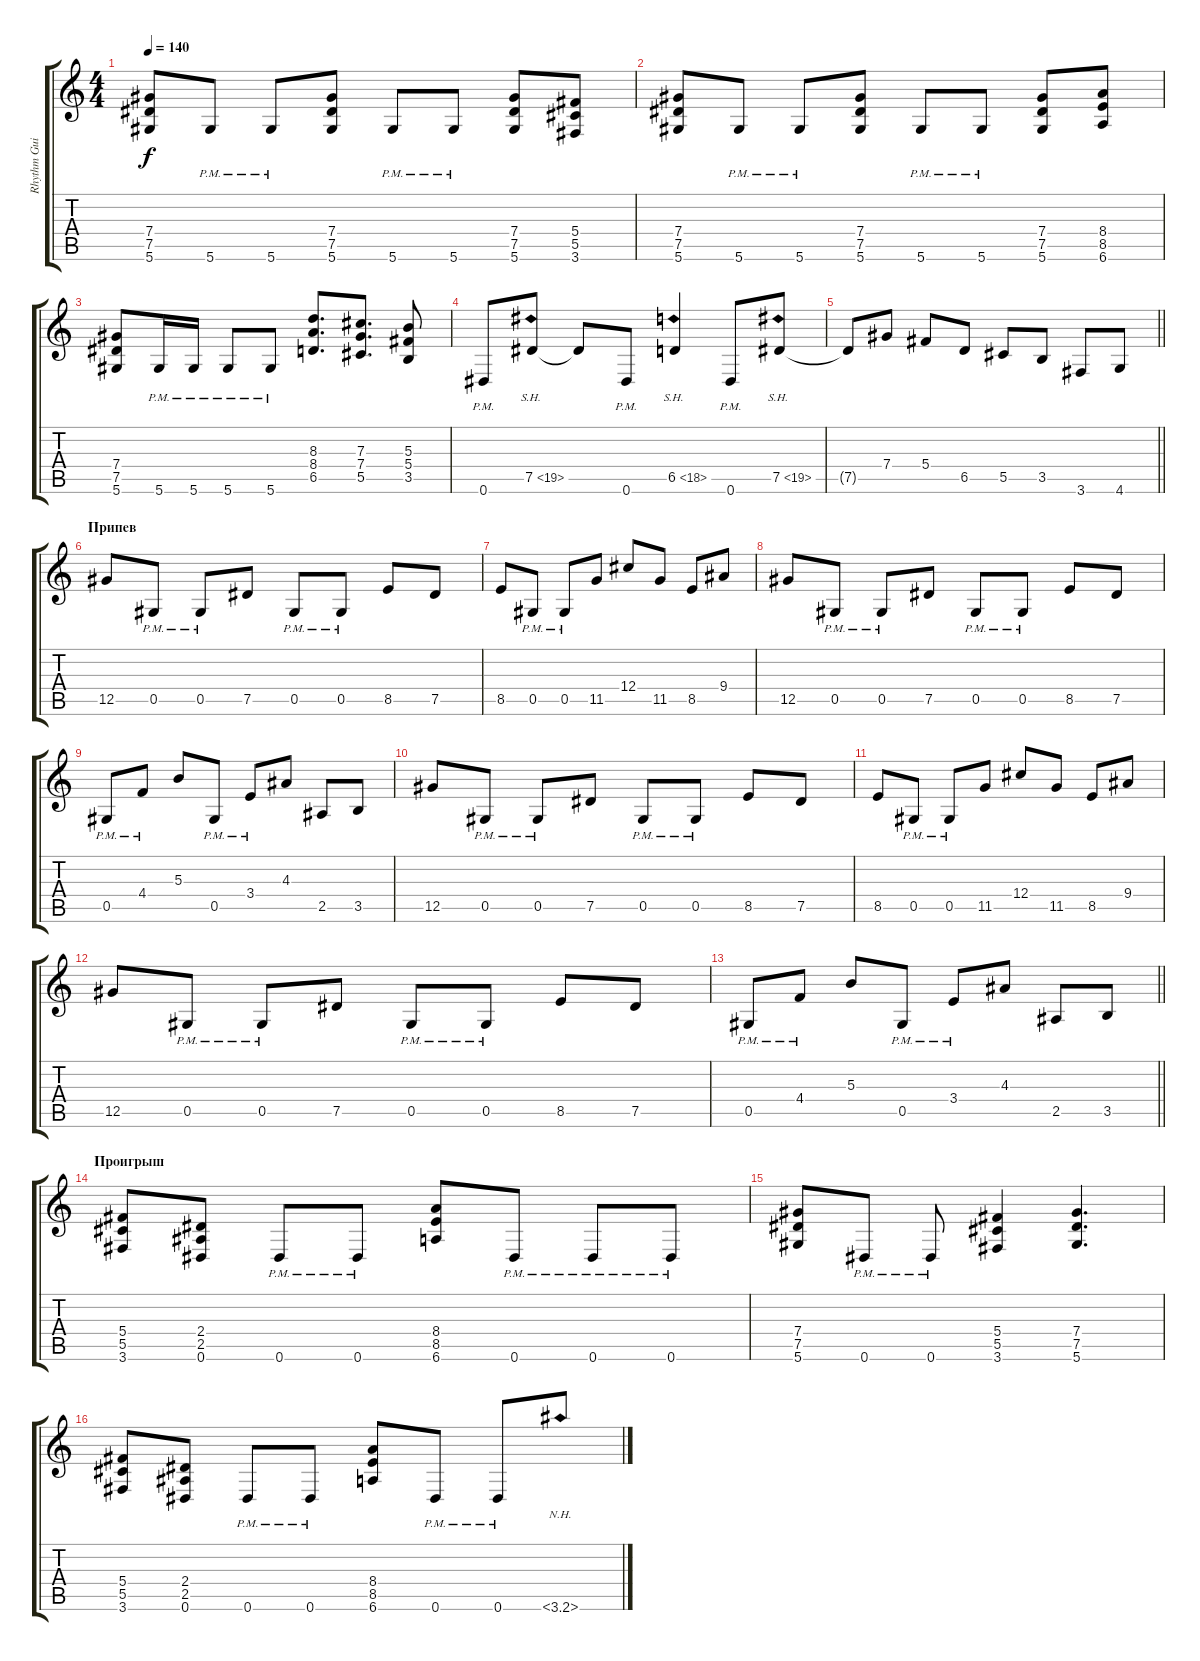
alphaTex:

\track ("Rhythm Guitar Right" "Rhythm Gui") {instrument distortionguitar}
\staff {score tabs}
\tuning (Eb4 Bb3 Gb3 Db3 Ab2 Eb2) {hide}
\ts (4 4)
\tempo 140
\clef g2
\ks c
(7.4 7.5 5.6).8{dy f} 5.6{pm}.8 5.6{pm}.8 (7.4 7.5 5.6).8 5.6{pm}.8 5.6{pm}.8 (7.4 7.5 5.6).8 (5.4 5.5 3.6).8 |
(7.4 7.5 5.6).8 5.6{pm}.8 5.6{pm}.8 (7.4 7.5 5.6).8 5.6{pm}.8 5.6{pm}.8 (7.4 7.5 5.6).8 (8.4 8.5 6.6).8 |
(7.4 7.5 5.6).8 5.6{pm}.16 5.6{pm}.16 5.6{pm}.8 5.6{pm}.8 (8.3 8.4 6.5).8{d} (7.3 7.4 5.5).8{d} (5.3 5.4 3.5).8 |
0.6{pm}.8 7.5{sh 12}.8 7.5{t}.8 0.6{pm}.8 6.5{sh 12}.4 0.6{pm}.8 7.5{sh 12}.8 |
\barLineRight lightlight
7.5{t}.8 7.4.8 5.4.8 6.5.8 5.5.8 3.5.8 3.6.8 4.6.8 |
\section ("" "Припев")
12.5.8 0.5{pm}.8 0.5{pm}.8 7.5.8 0.5{pm}.8 0.5{pm}.8 8.5.8 7.5.8 |
8.5.8 0.5{pm}.8 0.5{pm}.8 11.5.8 12.4.8 11.5.8 8.5.8 9.4.8 |
12.5.8 0.5{pm}.8 0.5{pm}.8 7.5.8 0.5{pm}.8 0.5{pm}.8 8.5.8 7.5.8 |
0.5{pm}.8 4.4{pm}.8 5.3.8 0.5{pm}.8 3.4{pm}.8 4.3.8 2.5.8 3.5.8 |
12.5.8 0.5{pm}.8 0.5{pm}.8 7.5.8 0.5{pm}.8 0.5{pm}.8 8.5.8 7.5.8 |
8.5.8 0.5{pm}.8 0.5{pm}.8 11.5.8 12.4.8 11.5.8 8.5.8 9.4.8 |
12.5.8 0.5{pm}.8 0.5{pm}.8 7.5.8 0.5{pm}.8 0.5{pm}.8 8.5.8 7.5.8 |
\barLineRight lightlight
0.5{pm}.8 4.4{pm}.8 5.3.8 0.5{pm}.8 3.4{pm}.8 4.3.8 2.5.8 3.5.8 |
\section ("" "Проигрыш")
(5.4 5.5 3.6).8 (2.4 2.5 0.6).8 0.6{pm}.8 0.6{pm}.8 (8.4 8.5 6.6).8 0.6{pm}.8 0.6{pm}.8 0.6{pm}.8 |
(7.4 7.5 5.6).8 0.6{pm}.8 0.6{pm}.8 (5.4 5.5 3.6).4 (7.4 7.5 5.6).4{d} |
(5.4 5.5 3.6).8 (2.4 2.5 0.6).8 0.6{pm}.8 0.6{pm}.8 (8.4 8.5 6.6).8 0.6{pm}.8 0.6{pm}.8 3.6{nh}.8
